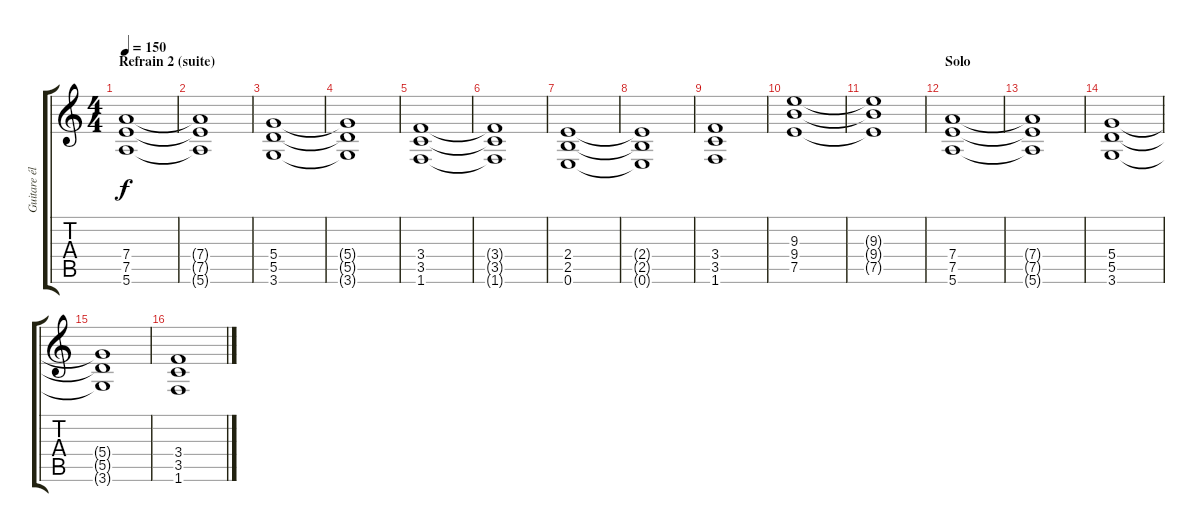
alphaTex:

\track ("Guitare électrique" "Guitare él") {instrument distortionguitar}
\staff {score tabs}
\tuning (E4 B3 G3 D3 A2 E2) {hide}
\ts (4 4)
\section ("" "Refrain 2 (suite)")
\tempo 150
\clef g2
\ks c
(7.4 7.5 5.6).1{dy f} |
(7.4{t} 7.5{t} 5.6{t}).1 |
(5.4 5.5 3.6).1 |
(5.4{t} 5.5{t} 3.6{t}).1 |
(3.4 3.5 1.6).1 |
(3.4{t} 3.5{t} 1.6{t}).1 |
(2.4 2.5 0.6).1 |
(2.4{t} 2.5{t} 0.6{t}).1 |
(3.4 3.5 1.6).1 |
(9.3 9.4 7.5).1 |
(9.3{t} 9.4{t} 7.5{t}).1 |
\section ("" "Solo")
(7.4 7.5 5.6).1 |
(7.4{t} 7.5{t} 5.6{t}).1 |
(5.4 5.5 3.6).1 |
(5.4{t} 5.5{t} 3.6{t}).1 |
(3.4 3.5 1.6).1
